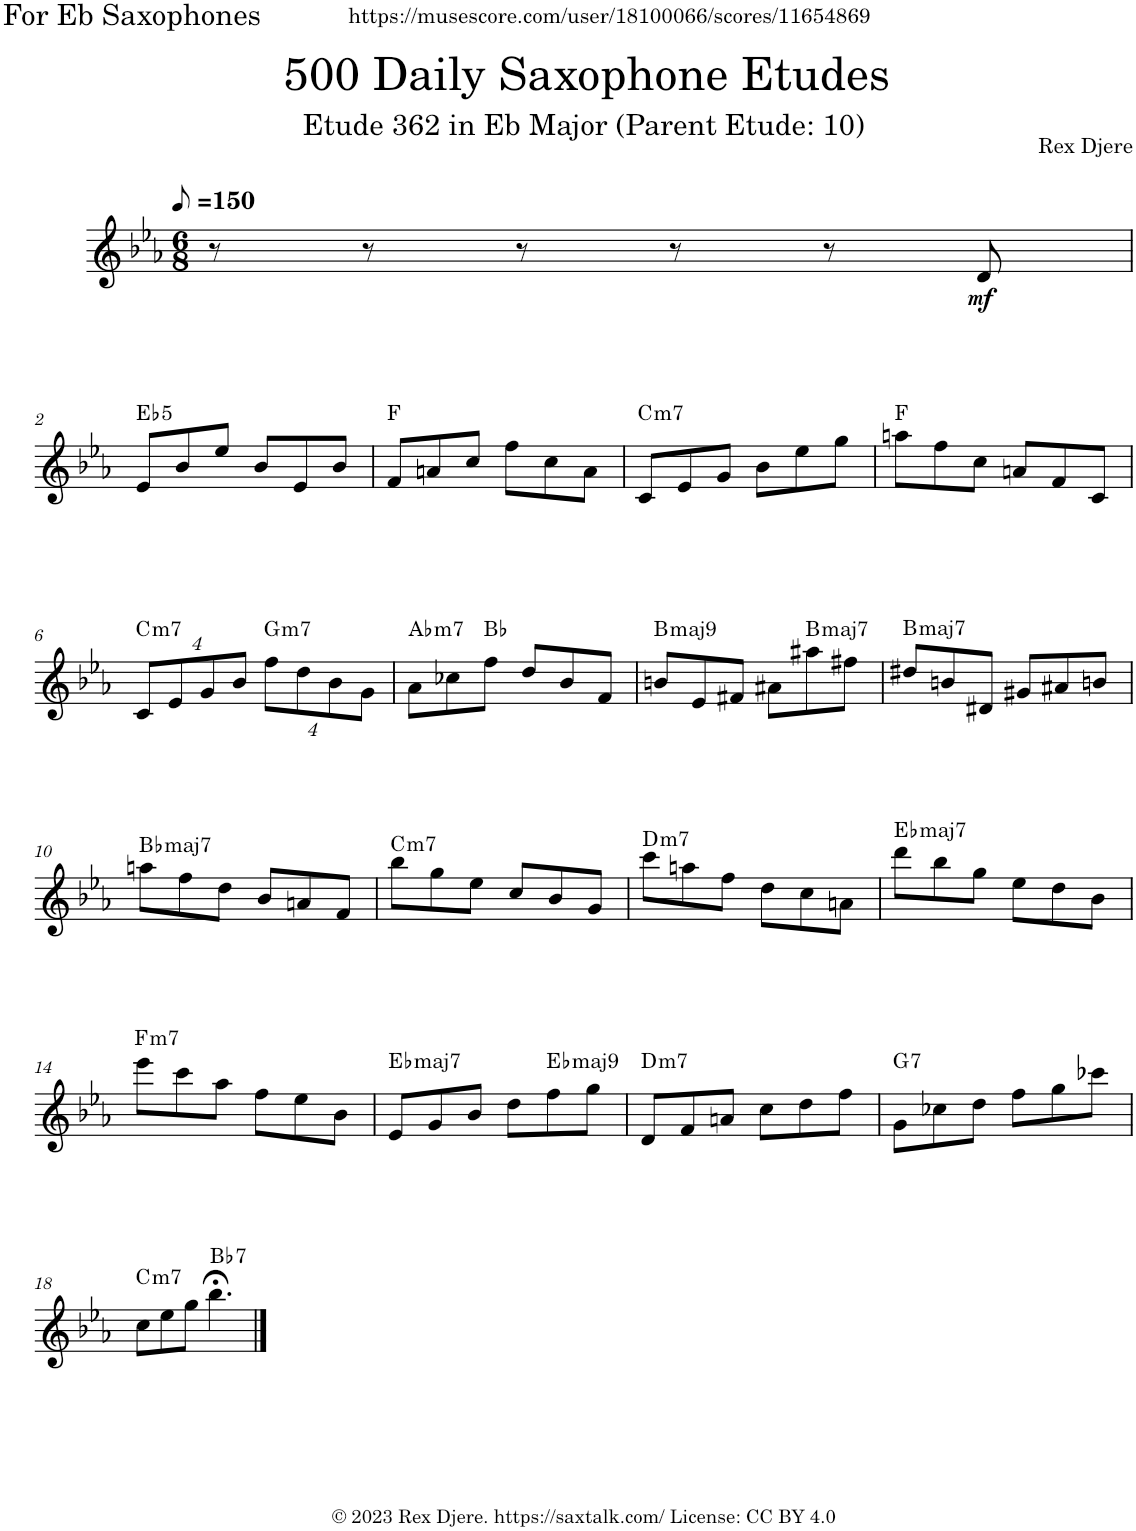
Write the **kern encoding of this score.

**kern	**dynam	**harte
*part1	*part1	*part1
*staff1	*staff1	*
*I"Alto Saxophone	*	*
*I'A. Sax.	*	*
*clefG2	*	*
*Trd5c9	*	*
*k[b-e-a-]	*	*
*M6/8	*	*
*MM75	*	*
=1	=1	=1
8r	.	.
8r	.	.
8r	.	.
8r	.	.
8r	.	.
!	!LO:DY:b	!
8d/	mf	.
!!LO:LB:g=z
=2	=2	=2
*k[b-e-a-]	*	*
!	!	!LO:H:kt=5
8e-/L	.	Eb:(1,5)
8b-/	.	.
8ee-/J	.	.
8b-/L	.	.
8e-/	.	.
8b-/J	.	.
=3	=3	=3
8f/L	.	F:maj
8an/	.	.
8cc/J	.	.
8ff\L	.	.
8cc\	.	.
8a\J	.	.
=4	=4	=4
!	!	!LO:H:kt=m7
8c/L	.	C:min7
8e-/	.	.
8g/J	.	.
8b-\L	.	.
8ee-\	.	.
8gg\J	.	.
=5	=5	=5
8aan\L	.	F:maj
8ff\	.	.
8cc\J	.	.
8an/L	.	.
8f/	.	.
8c/J	.	.
!!LO:LB:g=z
=6	=6	=6
*Xbrackettup	*	*
!	!	!LO:H:kt=m7
32%3c/L	.	C:min7
32%3e-/	.	.
32%3g/	.	.
32%3b-/J	.	.
!	!	!LO:H:kt=m7
32%3ff\L	.	G:min7
32%3dd\	.	.
32%3b-\	.	.
32%3g\J	.	.
=7	=7	=7
!	!	!LO:H:kt=m7
8a-\L	.	Ab:min7
8cc-X\	.	.
8ff\J	.	Bb:maj
8dd/L	.	.
8b-/	.	.
8f/J	.	.
=8	=8	=8
!	!	!LO:H:kt=maj9
8bn/L	.	B:maj9
8e-/	.	.
8f#X/J	.	.
8a#X\L	.	.
!	!	!LO:H:kt=maj7
8aa#X\	.	B:maj7
8ff#X\J	.	.
=9	=9	=9
!	!	!LO:H:kt=maj7
8dd#X/L	.	B:maj7
8bn/	.	.
8d#X/J	.	.
8g#X/L	.	.
8a#X/	.	.
8bn/J	.	.
!!LO:LB:g=z
=10	=10	=10
!	!	!LO:H:kt=maj7
8aan\L	.	Bb:maj7
8ff\	.	.
8dd\J	.	.
8b-/L	.	.
8an/	.	.
8f/J	.	.
=11	=11	=11
!	!	!LO:H:kt=m7
8bb-\L	.	C:min7
8gg\	.	.
8ee-\J	.	.
8cc/L	.	.
8b-/	.	.
8g/J	.	.
=12	=12	=12
!	!	!LO:H:kt=m7
8ccc\L	.	D:min7
8aan\	.	.
8ff\J	.	.
8dd\L	.	.
8cc\	.	.
8an\J	.	.
=13	=13	=13
!	!	!LO:H:kt=maj7
8ddd\L	.	Eb:maj7
8bb-\	.	.
8gg\J	.	.
8ee-\L	.	.
8dd\	.	.
8b-\J	.	.
!!LO:LB:g=z
=14	=14	=14
!	!	!LO:H:kt=m7
8eee-\L	.	F:min7
8ccc\	.	.
8aa-\J	.	.
8ff\L	.	.
8ee-\	.	.
8b-\J	.	.
=15	=15	=15
!	!	!LO:H:kt=maj7
8e-/L	.	Eb:maj7
8g/	.	.
8b-/J	.	.
8dd\L	.	.
!	!	!LO:H:kt=maj9
8ff\	.	Eb:maj9
8gg\J	.	.
=16	=16	=16
!	!	!LO:H:kt=m7
8d/L	.	D:min7
8f/	.	.
8an/J	.	.
8cc\L	.	.
8dd\	.	.
8ff\J	.	.
=17	=17	=17
!	!	!LO:H:kt=7
8g\L	.	G:7
8cc-X\	.	.
8dd\J	.	.
8ff\L	.	.
8gg\	.	.
8ccc-X\J	.	.
!!LO:LB:g=z
=18	=18	=18
!	!	!LO:H:kt=m7
8cc\L	.	C:min7
8ee-\	.	.
8gg\J	.	.
!	!	!LO:H:kt=7
4.bb-;<\	.	Bb:7
==	==	==
*-	*-	*-
